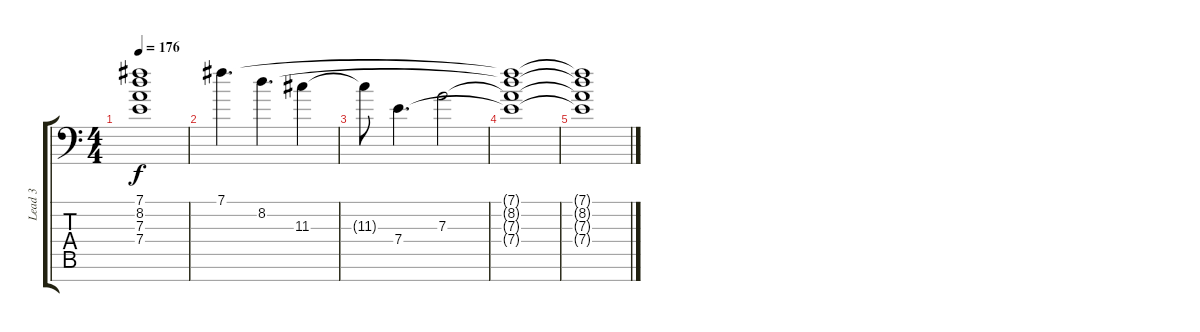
\track ("Lead 3" "Lead 3") {instrument distortionguitar}
\staff {score tabs}
\tuning (B3 Gb3 D3 A2 E2 A1 E1) {hide}
\ts (4 4)
\tempo 176
\clef f4
\ks c
(7.1{t} 8.2{t} 7.3{t} 7.4{t}).1{dy f} |
7.1.4{d} 8.2.4{d} 11.3.4 |
11.3{t}.8 7.4.4{d} 7.3.2 |
(7.1{t} 8.2{t} 7.3{t} 7.4{t}).1 |
(7.1{t} 8.2{t} 7.3{t} 7.4{t}).1
